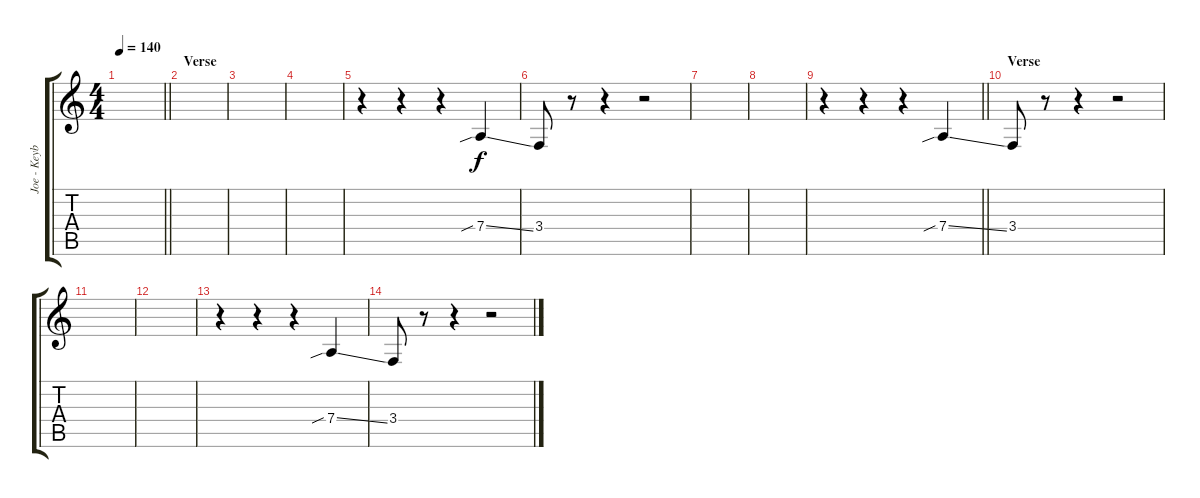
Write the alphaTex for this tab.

\track ("Joe - Keyboards" "Joe - Keyb") {instrument lead2sawtooth}
\staff {score tabs}
\tuning (E4 B3 G3 D3 A2 E2) {hide}
\ts (4 4)
\tempo 140
\clef g2
\barLineRight lightlight
\ks c
|
\section ("" "Verse")
|
|
|
r.4 r.4 r.4 7.4{sib ss}.4 |
3.4.8 r.8 r.4 r.2 |
|
|
\barLineRight lightlight
r.4 r.4 r.4 7.4{sib ss}.4 |
\section ("" "Verse")
3.4.8 r.8 r.4 r.2 |
|
|
r.4 r.4 r.4 7.4{sib ss}.4 |
3.4.8 r.8 r.4 r.2
